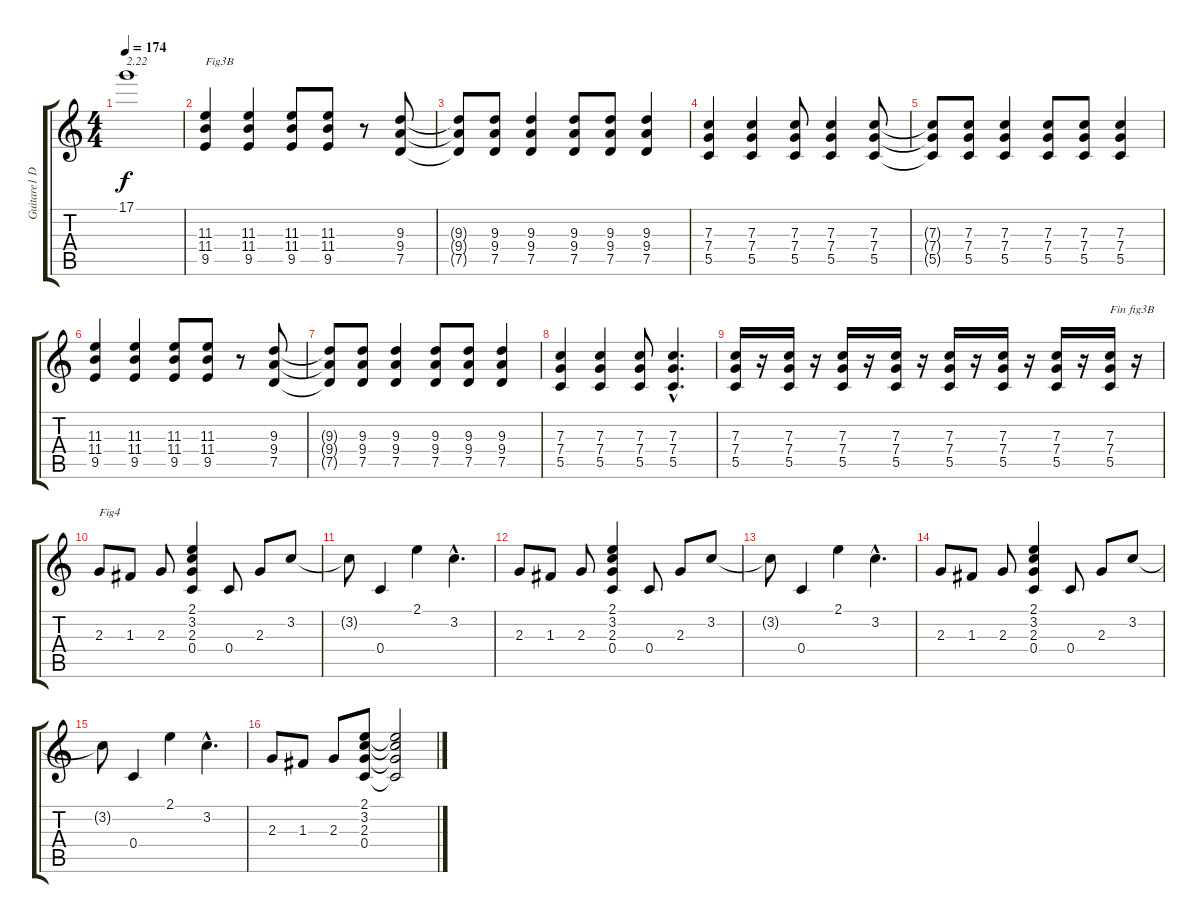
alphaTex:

\track ("Guitare1 D" "Guitare1 D") {instrument overdrivenguitar}
\staff {score tabs}
\tuning (D4 A3 F3 C3 G2 D2) {hide}
\ts (4 4)
\tempo 174
\clef g2
\ks c
17.1.1{txt "2.22" dy f} |
(11.3 11.4 9.5).4{txt "Fig3B"} (11.3 11.4 9.5).4 (11.3 11.4 9.5).8 (11.3 11.4 9.5).8 r.8 (9.3 9.4 7.5).8 |
(9.3{t} 9.4{t} 7.5{t}).8 (9.3 9.4 7.5).8 (9.3 9.4 7.5).4 (9.3 9.4 7.5).8 (9.3 9.4 7.5).8 (9.3 9.4 7.5).4 |
(7.3 7.4 5.5).4 (7.3 7.4 5.5).4 (7.3 7.4 5.5).8 (7.3 7.4 5.5).4 (7.3 7.4 5.5).8 |
(7.3{t} 7.4{t} 5.5{t}).8 (7.3 7.4 5.5).8 (7.3 7.4 5.5).4 (7.3 7.4 5.5).8 (7.3 7.4 5.5).8 (7.3 7.4 5.5).4 |
(11.3 11.4 9.5).4 (11.3 11.4 9.5).4 (11.3 11.4 9.5).8 (11.3 11.4 9.5).8 r.8 (9.3 9.4 7.5).8 |
(9.3{t} 9.4{t} 7.5{t}).8 (9.3 9.4 7.5).8 (9.3 9.4 7.5).4 (9.3 9.4 7.5).8 (9.3 9.4 7.5).8 (9.3 9.4 7.5).4 |
(7.3 7.4 5.5).4 (7.3 7.4 5.5).4 (7.3 7.4 5.5).8 (7.3{hac} 7.4{hac} 5.5{hac}).4{d} |
(7.3 7.4 5.5).16 r.16 (7.3 7.4 5.5).16 r.16 (7.3 7.4 5.5).16 r.16 (7.3 7.4 5.5).16 r.16 (7.3 7.4 5.5).16 r.16 (7.3 7.4 5.5).16 r.16 (7.3 7.4 5.5).16 r.16 (7.3 7.4 5.5).16{txt "Fin fig3B"} r.16 |
2.3.8{txt "Fig4"} 1.3.8 2.3.8 (2.1 3.2 2.3 0.4).4 0.4.8 2.3.8 3.2.8 |
3.2{t}.8 0.4.4 2.1.4 3.2{hac}.4{d} |
2.3.8 1.3.8 2.3.8 (2.1 3.2 2.3 0.4).4 0.4.8 2.3.8 3.2.8 |
3.2{t}.8 0.4.4 2.1.4 3.2{hac}.4{d} |
2.3.8 1.3.8 2.3.8 (2.1 3.2 2.3 0.4).4 0.4.8 2.3.8 3.2.8 |
3.2{t}.8 0.4.4 2.1.4 3.2{hac}.4{d} |
2.3.8 1.3.8 2.3.8 (2.1 3.2 2.3 0.4).8 (2.1{t} 3.2{t} 2.3{t} 0.4{t}).2
